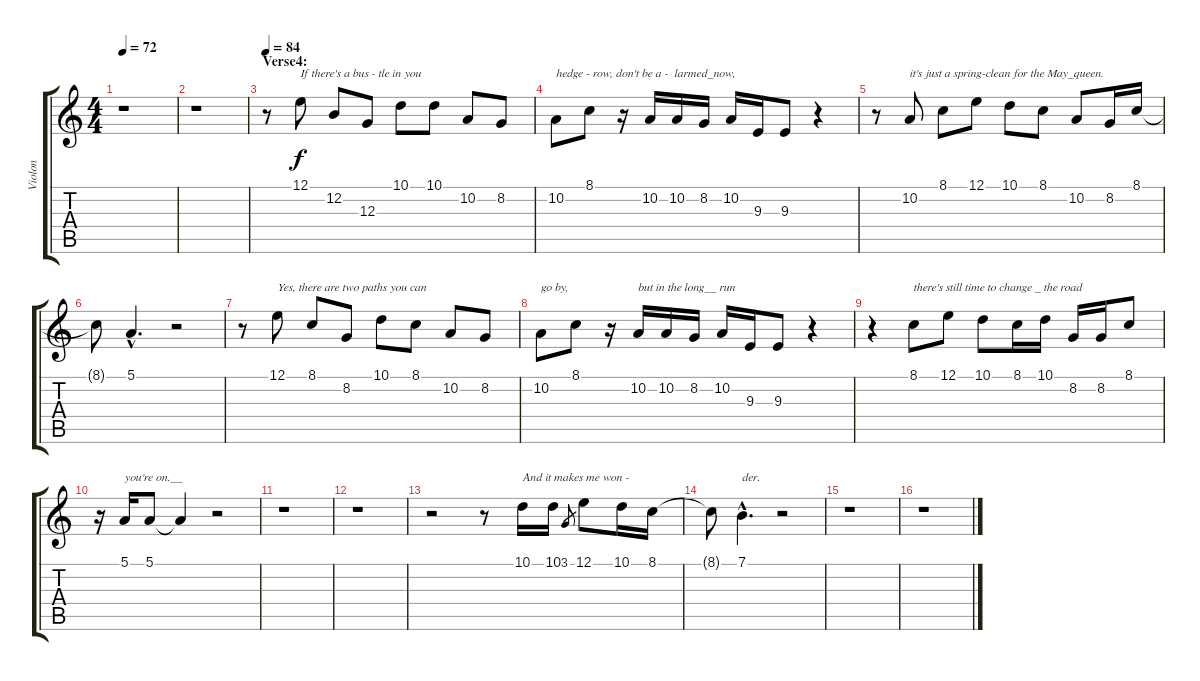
\track ("Violon" "Violon") {instrument viola}
\staff {score tabs}
\tuning (E4 B3 G3 D3 A2 E2) {hide}
\ts (4 4)
\tempo 72
\clef g2
\ks c
r.1{dy f} |
r.1 |
\section ("" "Verse4:")
\tempo 84
r.8 12.1.8{txt "If there's a bus - tle in you"} 12.2.8 12.3.8 10.1.8 10.1.8 10.2.8 8.2.8 |
10.2.8{txt "hedge - row, don't be a -  larmed_now,"} 8.1.8 r.16 10.2.16 10.2.16 8.2.16 10.2.16 9.3.16 9.3.8 r.4 |
r.8 10.2.8{txt "it's just a spring-clean for the May_queen."} 8.1.8 12.1.8 10.1.8 8.1.8 10.2.8 8.2.16 8.1.16 |
8.1{t}.8 5.1{hac}.4{d} r.2 |
r.8 12.1.8{txt "Yes, there are two paths you can"} 8.1.8 8.2.8 10.1.8 8.1.8 10.2.8 8.2.8 |
10.2.8{txt "go by, "} 8.1.8 r.16 10.2.16{txt "but in the long__ run"} 10.2.16 8.2.16 10.2.16 9.3.16 9.3.8 r.4 |
r.4 8.1.8{txt "there's still time to change _ the road"} 12.1.8 10.1.8 8.1.16 10.1.16 8.2.16 8.2.16 8.1.8 |
r.16 5.1.16{txt "you're on.__"} 5.1.8 5.1{t}.4 r.2 |
r.1 |
r.1 |
r.2 r.8 10.1.16{txt "And it makes me won -"} 10.1.16 3.1.8{gr} 12.1.8 10.1.16 8.1.16 |
8.1{t}.8 7.1{hac}.4{d txt "der."} r.2 |
r.1 |
r.1
